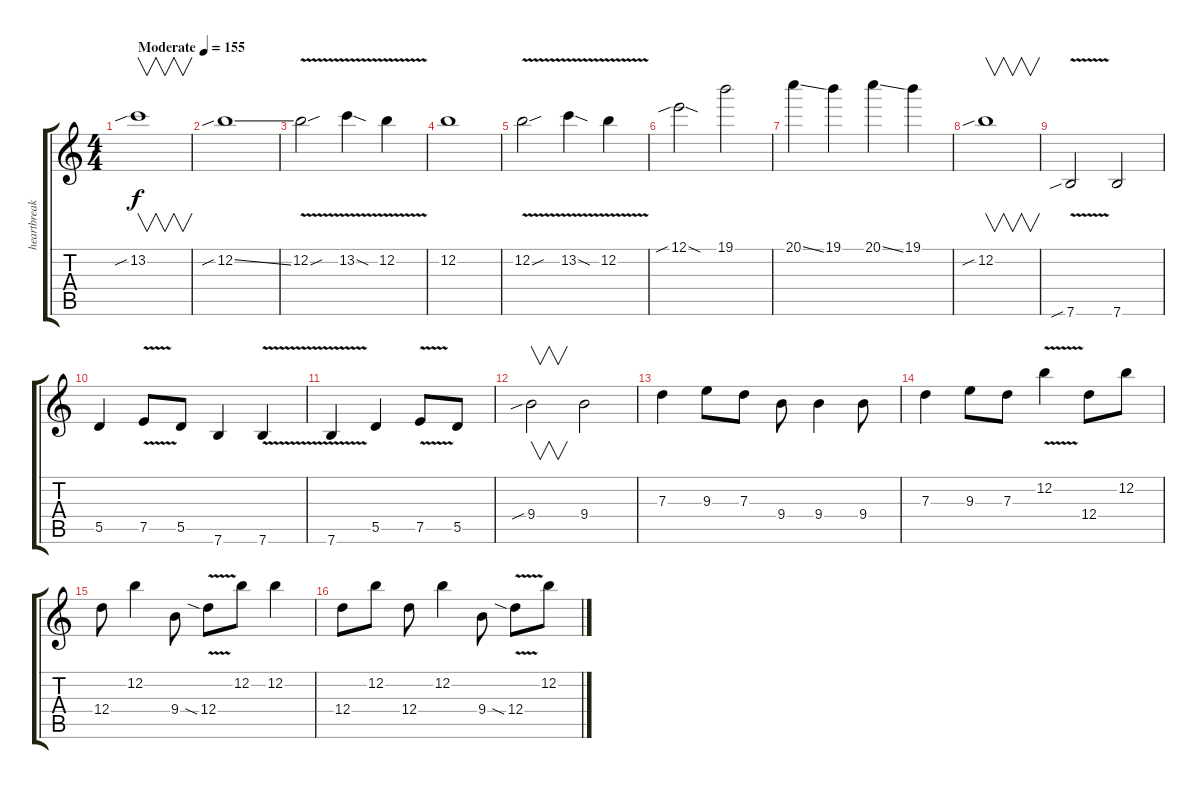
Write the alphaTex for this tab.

\track ("heartbreakbeat" "heartbreak") {instrument overdrivenguitar}
\staff {score tabs}
\tuning (E4 B3 G3 D3 A2 E2) {hide}
\ts (4 4)
\tempo (155 "Moderate")
\clef g2
\ks c
13.2{sib}.1{v dy f instrument overdrivenguitar} |
12.2{sib ss}.1 |
12.2{v sou}.2 13.2{v sod}.4 12.2{v}.4 |
12.2.1 |
12.2{v sou}.2 13.2{v sod}.4 12.2{v}.4 |
12.1{sib sod}.2 19.1.2 |
20.1{ss}.4 19.1.4 20.1{ss}.4 19.1.4 |
12.2{sib}.1{v} |
7.6{v sib}.2 7.6.2 |
5.5.4 7.5{v}.8 5.5.8 7.6.4 7.6{v}.4 |
7.6{v}.4 5.5.4 7.5{v}.8 5.5.8 |
9.4{sib}.2{v} 9.4.2 |
7.3.4 9.3.8 7.3.8 9.4.8 9.4.4 9.4.8 |
7.3.4 9.3.8 7.3.8 12.2{v}.4 12.4.8 12.2.8 |
12.4.8 12.2.4 9.4.8 12.4{v sia}.8 12.2.8 12.2.4 |
12.4.8 12.2.8 12.4.8 12.2.4 9.4.8 12.4{v sia}.8 12.2.8
